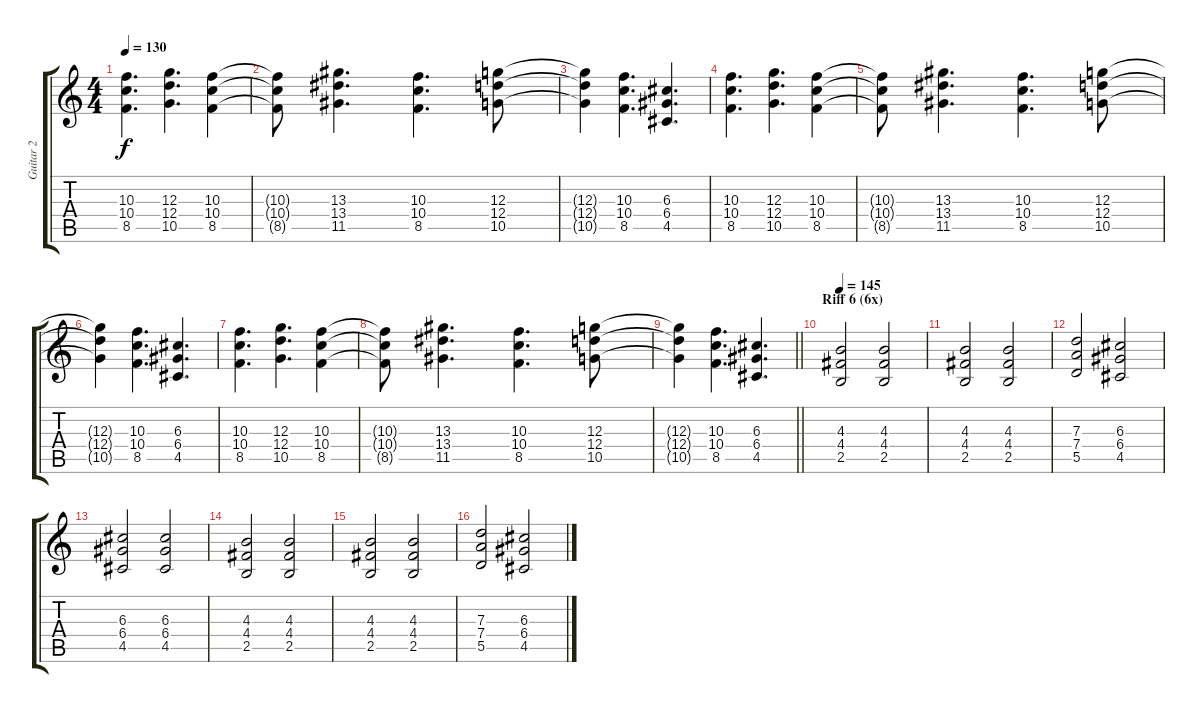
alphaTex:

\track ("Guitar 2" "Guitar 2") {instrument distortionguitar}
\staff {score tabs}
\tuning (E4 B3 G3 D3 A2 E2) {hide}
\ts (4 4)
\tempo 130
\clef g2
\ks c
(10.3 10.4 8.5).4{d dy f} (12.3 12.4 10.5).4{d} (10.3 10.4 8.5).4 |
(10.3{t} 10.4{t} 8.5{t}).8 (13.3 13.4 11.5).4{d} (10.3 10.4 8.5).4{d} (12.3 12.4 10.5).8 |
(12.3{t} 12.4{t} 10.5{t}).4 (10.3 10.4 8.5).4{d} (6.3 6.4 4.5).4{d} |
(10.3 10.4 8.5).4{d} (12.3 12.4 10.5).4{d} (10.3 10.4 8.5).4 |
(10.3{t} 10.4{t} 8.5{t}).8 (13.3 13.4 11.5).4{d} (10.3 10.4 8.5).4{d} (12.3 12.4 10.5).8 |
(12.3{t} 12.4{t} 10.5{t}).4 (10.3 10.4 8.5).4{d} (6.3 6.4 4.5).4{d} |
(10.3 10.4 8.5).4{d} (12.3 12.4 10.5).4{d} (10.3 10.4 8.5).4 |
(10.3{t} 10.4{t} 8.5{t}).8 (13.3 13.4 11.5).4{d} (10.3 10.4 8.5).4{d} (12.3 12.4 10.5).8 |
\barLineRight lightlight
(12.3{t} 12.4{t} 10.5{t}).4 (10.3 10.4 8.5).4{d} (6.3 6.4 4.5).4{d} |
\section ("" "Riff 6 (6x)")
\tempo 145
(4.3 4.4 2.5).2 (4.3 4.4 2.5).2 |
(4.3 4.4 2.5).2 (4.3 4.4 2.5).2 |
(7.3 7.4 5.5).2 (6.3 6.4 4.5).2 |
(6.3 6.4 4.5).2 (6.3 6.4 4.5).2 |
(4.3 4.4 2.5).2 (4.3 4.4 2.5).2 |
(4.3 4.4 2.5).2 (4.3 4.4 2.5).2 |
(7.3 7.4 5.5).2 (6.3 6.4 4.5).2
